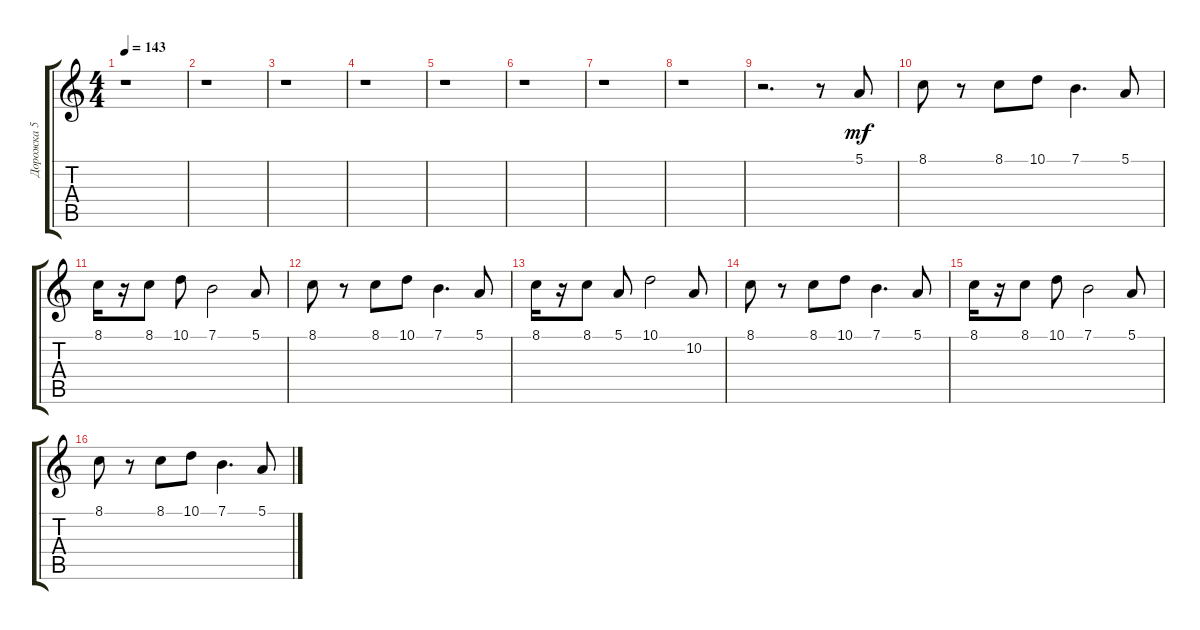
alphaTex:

\track ("Дорожка 5" "Дорожка 5") {instrument synthbrass1}
\staff {score tabs}
\tuning (E4 B3 G3 D3 A2 E2) {hide}
\ts (4 4)
\tempo 143
\clef g2
\ks c
r.1{dy f} |
r.1 |
r.1 |
r.1 |
r.1 |
r.1 |
r.1 |
r.1 |
r.2{d} r.8 5.1.8{dy mf} |
8.1.8 r.8 8.1.8 10.1.8 7.1.4{d} 5.1.8 |
8.1.16 r.16 8.1.8 10.1.8 7.1.2 5.1.8 |
8.1.8 r.8 8.1.8 10.1.8 7.1.4{d} 5.1.8 |
8.1.16 r.16 8.1.8 5.1.8 10.1.2 10.2.8 |
8.1.8 r.8 8.1.8 10.1.8 7.1.4{d} 5.1.8 |
8.1.16 r.16 8.1.8 10.1.8 7.1.2 5.1.8 |
8.1.8 r.8 8.1.8 10.1.8 7.1.4{d} 5.1.8
